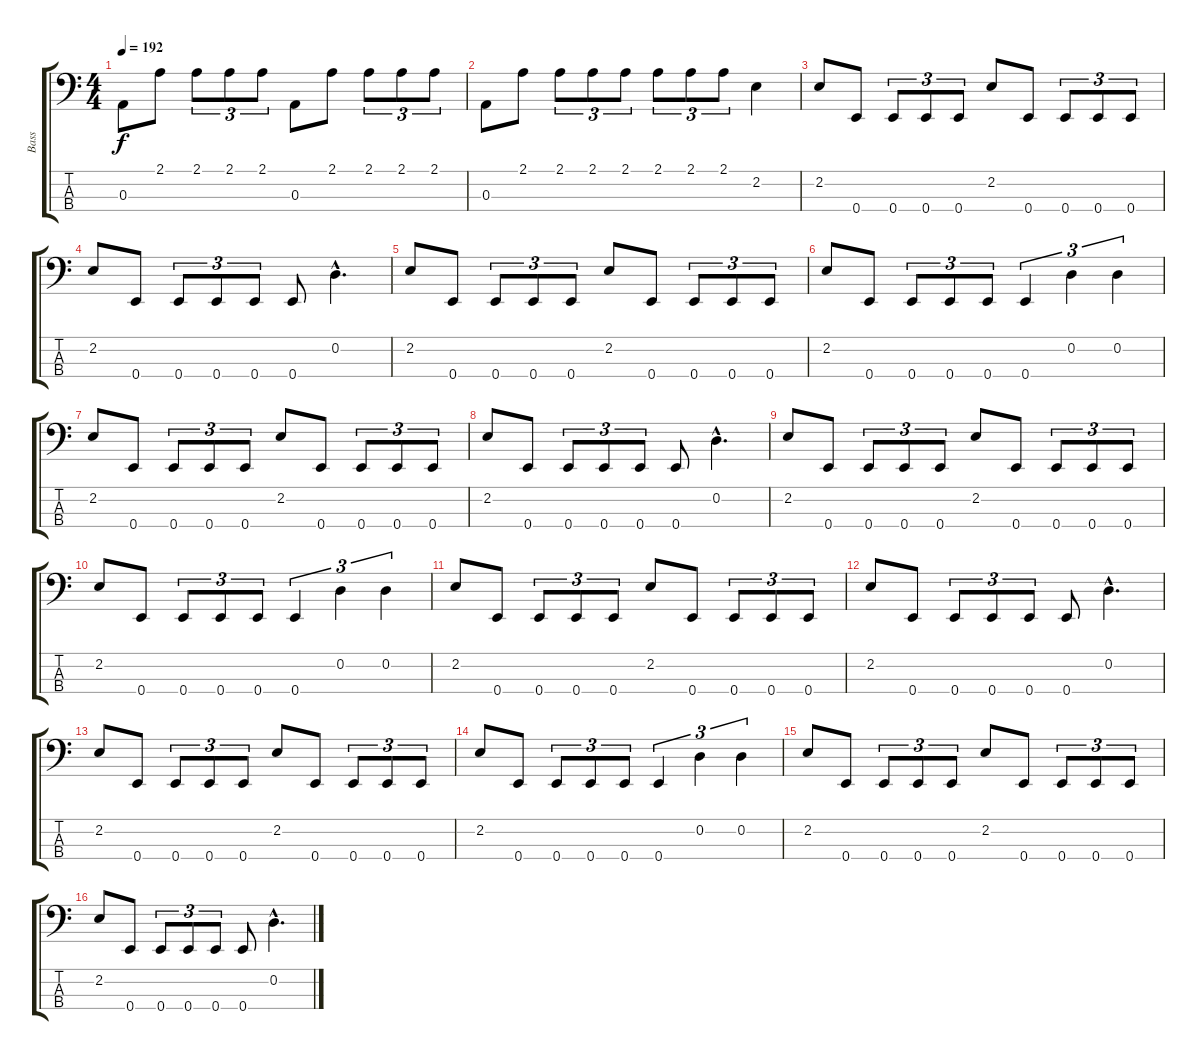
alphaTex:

\track ("Bass" "Bass") {instrument electricbassfinger}
\staff {score tabs}
\tuning (G2 D2 A1 E1) {hide}
\ts (4 4)
\tempo 192
\clef f4
\ks c
0.3.8{dy f} 2.1.8 2.1.8{tu (3 2)} 2.1.8{tu (3 2)} 2.1.8{tu (3 2)} 0.3.8 2.1.8 2.1.8{tu (3 2)} 2.1.8{tu (3 2)} 2.1.8{tu (3 2)} |
0.3.8 2.1.8 2.1.8{tu (3 2)} 2.1.8{tu (3 2)} 2.1.8{tu (3 2)} 2.1.8{tu (3 2)} 2.1.8{tu (3 2)} 2.1.8{tu (3 2)} 2.2.4 |
2.2.8 0.4.8 0.4.8{tu (3 2)} 0.4.8{tu (3 2)} 0.4.8{tu (3 2)} 2.2.8 0.4.8 0.4.8{tu (3 2)} 0.4.8{tu (3 2)} 0.4.8{tu (3 2)} |
2.2.8 0.4.8 0.4.8{tu (3 2)} 0.4.8{tu (3 2)} 0.4.8{tu (3 2)} 0.4.8 0.2{hac}.4{d} |
2.2.8 0.4.8 0.4.8{tu (3 2)} 0.4.8{tu (3 2)} 0.4.8{tu (3 2)} 2.2.8 0.4.8 0.4.8{tu (3 2)} 0.4.8{tu (3 2)} 0.4.8{tu (3 2)} |
2.2.8 0.4.8 0.4.8{tu (3 2)} 0.4.8{tu (3 2)} 0.4.8{tu (3 2)} 0.4.4{tu (3 2)} 0.2.4{tu (3 2)} 0.2.4{tu (3 2)} |
2.2.8 0.4.8 0.4.8{tu (3 2)} 0.4.8{tu (3 2)} 0.4.8{tu (3 2)} 2.2.8 0.4.8 0.4.8{tu (3 2)} 0.4.8{tu (3 2)} 0.4.8{tu (3 2)} |
2.2.8 0.4.8 0.4.8{tu (3 2)} 0.4.8{tu (3 2)} 0.4.8{tu (3 2)} 0.4.8 0.2{hac}.4{d} |
2.2.8 0.4.8 0.4.8{tu (3 2)} 0.4.8{tu (3 2)} 0.4.8{tu (3 2)} 2.2.8 0.4.8 0.4.8{tu (3 2)} 0.4.8{tu (3 2)} 0.4.8{tu (3 2)} |
2.2.8 0.4.8 0.4.8{tu (3 2)} 0.4.8{tu (3 2)} 0.4.8{tu (3 2)} 0.4.4{tu (3 2)} 0.2.4{tu (3 2)} 0.2.4{tu (3 2)} |
2.2.8 0.4.8 0.4.8{tu (3 2)} 0.4.8{tu (3 2)} 0.4.8{tu (3 2)} 2.2.8 0.4.8 0.4.8{tu (3 2)} 0.4.8{tu (3 2)} 0.4.8{tu (3 2)} |
2.2.8 0.4.8 0.4.8{tu (3 2)} 0.4.8{tu (3 2)} 0.4.8{tu (3 2)} 0.4.8 0.2{hac}.4{d} |
2.2.8 0.4.8 0.4.8{tu (3 2)} 0.4.8{tu (3 2)} 0.4.8{tu (3 2)} 2.2.8 0.4.8 0.4.8{tu (3 2)} 0.4.8{tu (3 2)} 0.4.8{tu (3 2)} |
2.2.8 0.4.8 0.4.8{tu (3 2)} 0.4.8{tu (3 2)} 0.4.8{tu (3 2)} 0.4.4{tu (3 2)} 0.2.4{tu (3 2)} 0.2.4{tu (3 2)} |
2.2.8 0.4.8 0.4.8{tu (3 2)} 0.4.8{tu (3 2)} 0.4.8{tu (3 2)} 2.2.8 0.4.8 0.4.8{tu (3 2)} 0.4.8{tu (3 2)} 0.4.8{tu (3 2)} |
2.2.8 0.4.8 0.4.8{tu (3 2)} 0.4.8{tu (3 2)} 0.4.8{tu (3 2)} 0.4.8 0.2{hac}.4{d}
